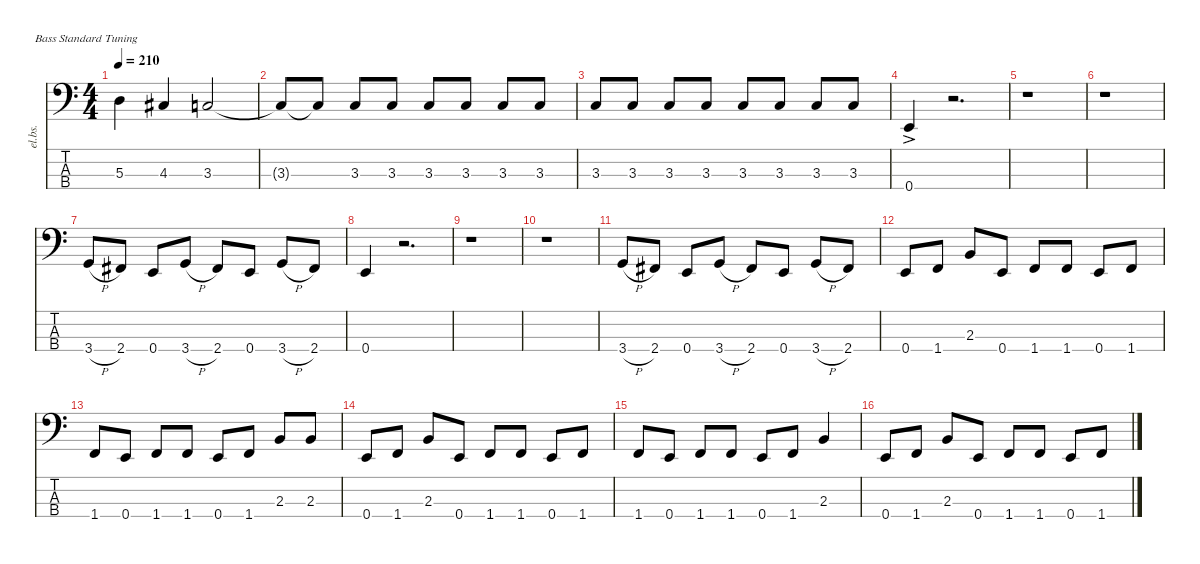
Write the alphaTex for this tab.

\defaultSystemsLayout 4
\hideDynamics
\bracketExtendMode nobrackets
\otherSystemsTrackNameOrientation horizontal
\track ("Cliff Burton" "el.bs.") {instrument electricbassfinger}
\staff {score tabs}
\tuning (G2 D2 A1 E1)
\ts (4 4)
\tempo 210
\clef f4
\ks c
5.3.4{dy f beam Down} 4.3{acc #}.4{beam Up} 3.3.2{beam Up} |
3.3{t}.8{beam Up} 3.3{t}.8{beam Up} 3.3.8{beam Up} 3.3.8{beam Up} 3.3.8{beam Up} 3.3.8{beam Up} 3.3.8{beam Up} 3.3.8{beam Up} |
3.3.8{beam Up} 3.3.8{dy mf beam Up} 3.3.8{dy f beam Up} 3.3.8{beam Up} 3.3.8{beam Up} 3.3.8{beam Up} 3.3.8{beam Up} 3.3.8{beam Up} |
0.4{ac}.4{beam Up} r.2{d beam Up} |
r.1{beam Down} |
r.1{beam Down} |
3.4{h}.8{beam Up} 2.4{acc #}.8{beam Up} 0.4.8{beam Up} 3.4{h}.8{beam Up} 2.4{acc #}.8{beam Up} 0.4.8{beam Up} 3.4{h}.8{beam Up} 2.4{acc #}.8{beam Up} |
0.4.4{beam Up} r.2{d beam Up} |
r.1{beam Down} |
r.1{beam Down} |
3.4{h}.8{beam Up} 2.4{acc #}.8{beam Up} 0.4.8{beam Up} 3.4{h}.8{beam Up} 2.4{acc #}.8{beam Up} 0.4.8{beam Up} 3.4{h}.8{beam Up} 2.4{acc #}.8{beam Up} |
0.4.8{beam Up} 1.4.8{beam Up} 2.3.8{beam Up} 0.4.8{beam Up} 1.4.8{beam Up} 1.4.8{beam Up} 0.4.8{beam Up} 1.4.8{beam Up} |
1.4.8{beam Up} 0.4.8{beam Up} 1.4.8{beam Up} 1.4.8{beam Up} 0.4.8{beam Up} 1.4.8{beam Up} 2.3.8{beam Up} 2.3.8{beam Up} |
0.4.8{beam Up} 1.4.8{beam Up} 2.3.8{beam Up} 0.4.8{beam Up} 1.4.8{beam Up} 1.4.8{beam Up} 0.4.8{beam Up} 1.4.8{beam Up} |
1.4.8{beam Up} 0.4.8{beam Up} 1.4.8{beam Up} 1.4.8{beam Up} 0.4.8{beam Up} 1.4.8{beam Up} 2.3.4{beam Up} |
0.4.8{beam Up} 1.4.8{beam Up} 2.3.8{beam Up} 0.4.8{beam Up} 1.4.8{beam Up} 1.4.8{beam Up} 0.4.8{beam Up} 1.4.8{beam Up}
